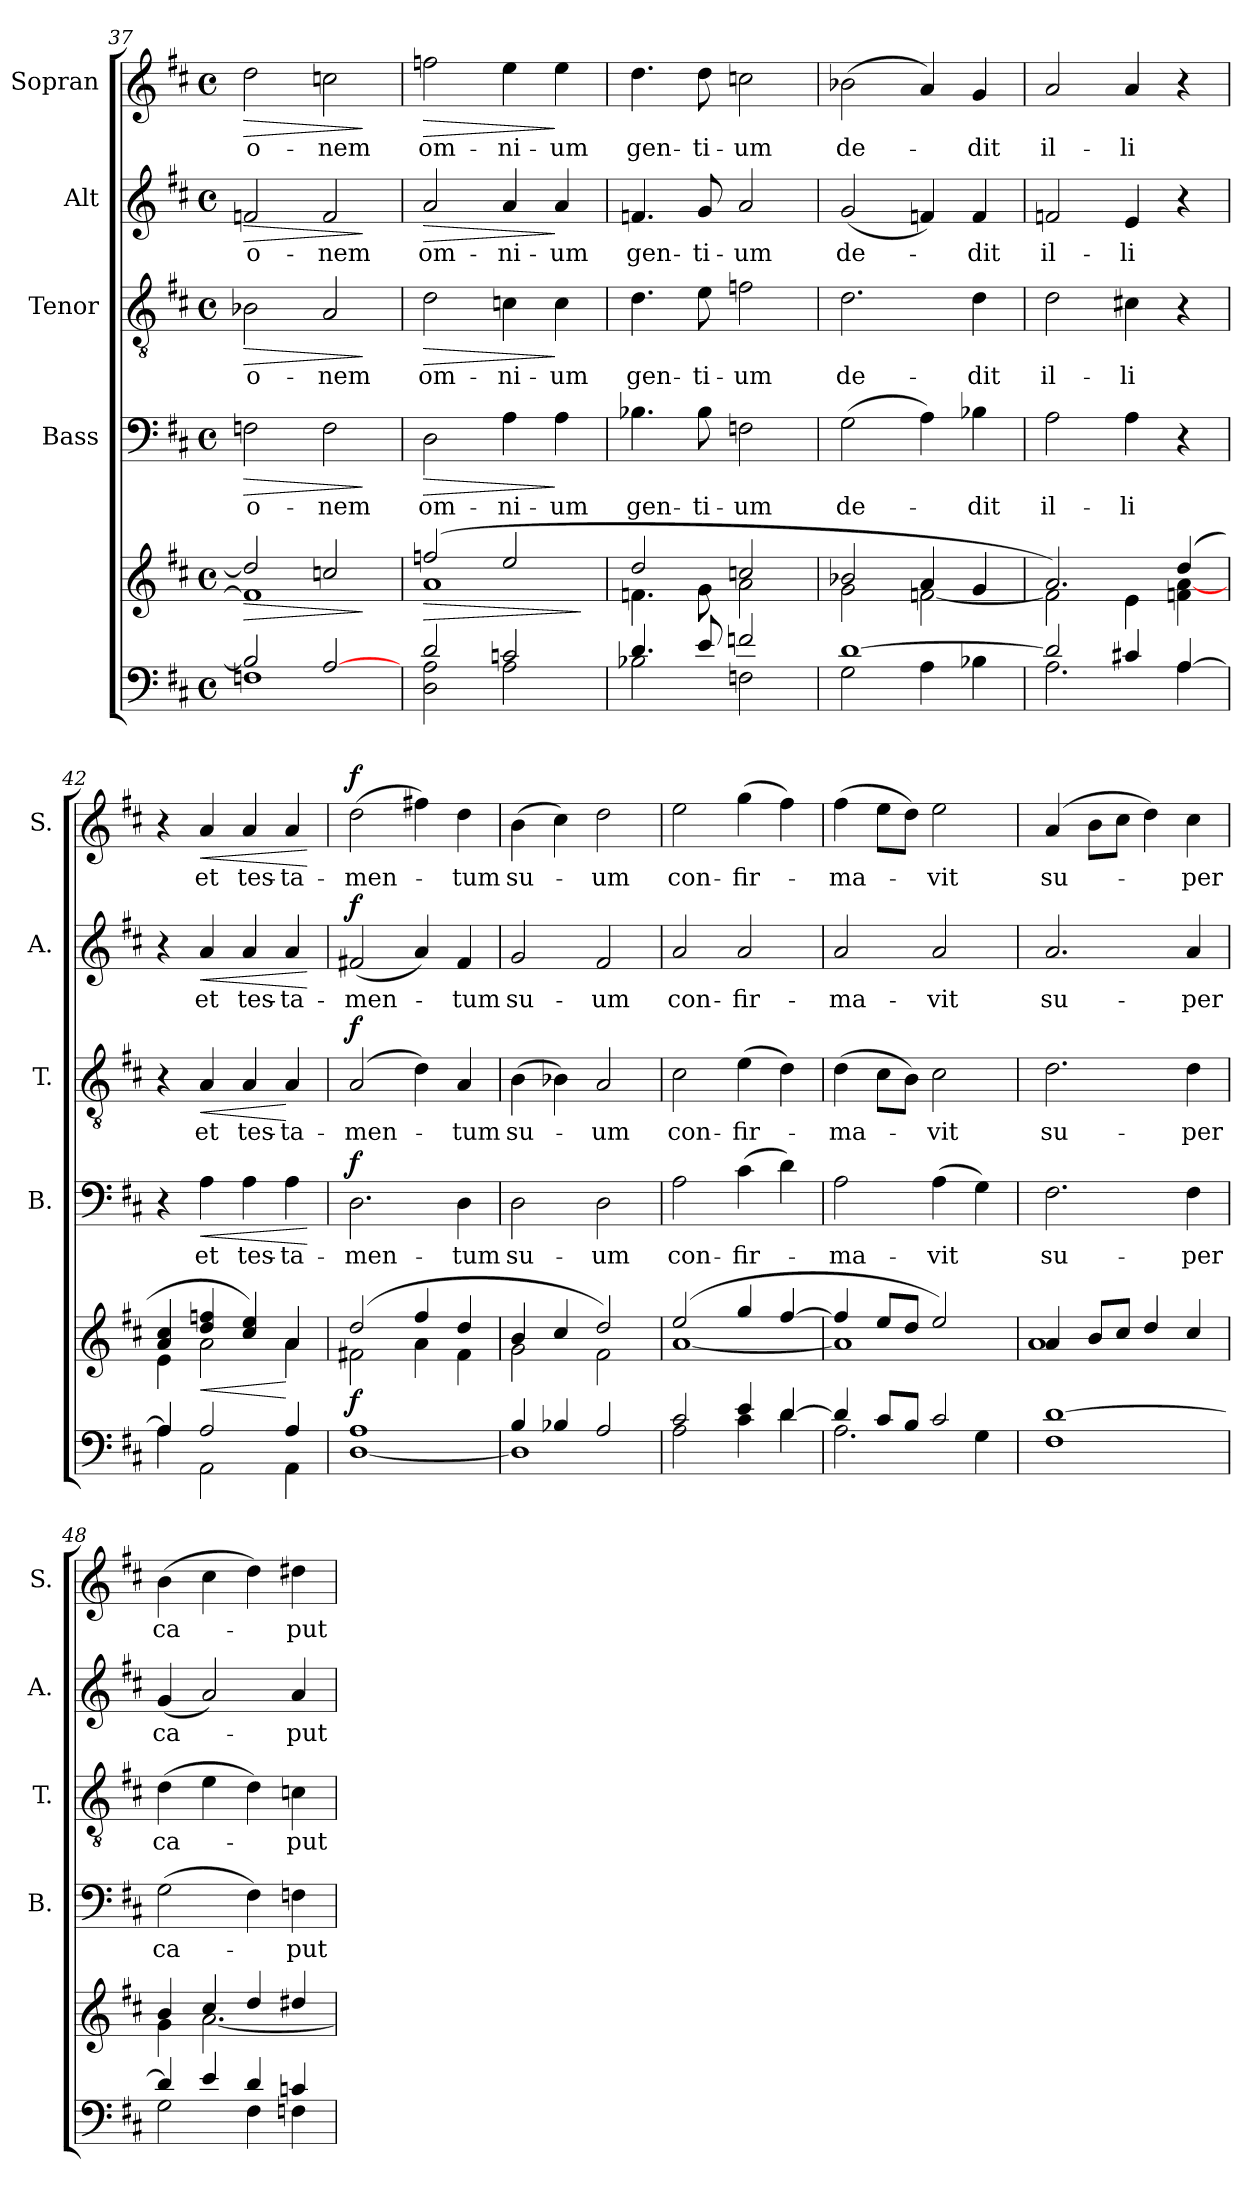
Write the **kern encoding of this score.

**kern	**kern	**dynam	**kern	**text	**dynam	**kern	**text	**dynam	**kern	**text	**dynam	**kern	**text	**dynam
*part5	*part5	*part5	*part4	*part4	*part4	*part3	*part3	*part3	*part2	*part2	*part2	*part1	*part1	*part1
*staff6	*staff5	*staff5/6	*staff4	*staff4	*staff4	*staff3	*staff3	*staff3	*staff2	*staff2	*staff2	*staff1	*staff1	*staff1
*	*	*	*I"Bass	*	*	*I"Tenor	*	*	*I"Alt	*	*	*I"Sopran	*	*
*	*	*	*I'B.	*	*	*I'T.	*	*	*I'A.	*	*	*I'S.	*	*
*clefF4	*clefG2	*	*clefF4	*	*	*clefGv2	*	*	*clefG2	*	*	*clefG2	*	*
*k[f#c#]	*k[f#c#]	*	*k[f#c#]	*	*	*k[f#c#]	*	*	*k[f#c#]	*	*	*k[f#c#]	*	*
*D:	*D:	*	*D:	*	*	*D:	*	*	*D:	*	*	*D:	*	*
*M4/4	*M4/4	*	*M4/4	*	*	*M4/4	*	*	*M4/4	*	*	*M4/4	*	*
*met(c)	*met(c)	*	*met(c)	*	*	*met(c)	*	*	*met(c)	*	*	*met(c)	*	*
=37	=37	=37	=37	=37	=37	=37	=37	=37	=37	=37	=37	=37	=37	=37
*^	*	*	*	*	*	*	*	*	*	*	*	*	*	*
!	!	!	!LO:HP:b	!	!LO:LY:b	!LO:HP:b	!	!LO:LY:b	!LO:HP:b	!	!LO:LY:b	!LO:HP:b	!	!LO:LY:b	!LO:HP:b
*	*	*^	*	*	*	*	*	*	*	*	*	*	*	*	*
2B-/]	1Fn	2dd/]	1f]	>	2Fn\	-o-	>	2B-X\	-o-	>	2fn/	-o-	>	2dd\	-o-	>
!	!	!	!	!	!	!LO:LY:b	!	!	!LO:LY:b	!	!	!LO:LY:b	!	!	!LO:LY:b	!
[>2A/	.	2ccn/	.	.	2F\	-nem	.	2A/	-nem	.	2f/	-nem	.	2ccn\	-nem	.
*v	*v	*	*	*	*	*	*	*	*	*	*	*	*	*	*	*
*	*v	*v	*	*	*	*	*	*	*	*	*	*	*	*	*
.	.	]	.	.	]	.	.	]	.	.	]	.	.	]
=38	=38	=38	=38	=38	=38	=38	=38	=38	=38	=38	=38	=38	=38	=38
*^	*	*	*	*	*	*	*	*	*	*	*	*	*	*
!	!	!	!LO:HP:b	!	!LO:LY:b	!LO:HP:b	!	!LO:LY:b	!LO:HP:b	!	!LO:LY:b	!LO:HP:b	!	!LO:LY:b	!LO:HP:b
*	*	*^	*	*	*	*	*	*	*	*	*	*	*	*	*
2d/	2D\ 2A\	(2ffn/	1a	>	2D\	om-	>	2d\	om-	>	2a/	om-	>	2ffn\	om-	>
!	!	!	!	!	!	!LO:LY:b	!	!	!LO:LY:b	!	!	!LO:LY:b	!	!	!LO:LY:b	!
2cn/	2A\	2ee/	.	.	4A\	-ni-	.	4cn\	-ni-	.	4a/	-ni-	.	4ee\	-ni-	.
!	!	!	!	!	!	!LO:LY:b	!	!	!LO:LY:b	!	!	!LO:LY:b	!	!	!LO:LY:b	!
.	.	.	.	.	4A\	-um	]	4c\	-um	]	4a/	-um	]	4ee\	-um	]
*v	*v	*	*	*	*	*	*	*	*	*	*	*	*	*	*	*
*	*v	*v	*	*	*	*	*	*	*	*	*	*	*	*	*
.	.	]	.	.	.	.	.	.	.	.	.	.	.	.
!!LO:LB:g=z
=39	=39	=39	=39	=39	=39	=39	=39	=39	=39	=39	=39	=39	=39	=39
*^	*^	*	*	*	*	*	*	*	*	*	*	*	*	*
!	!	!	!	!	!	!LO:LY:b	!	!	!LO:LY:b	!	!	!LO:LY:b	!	!	!LO:LY:b	!
4.d/	2B-X\	2dd/	4.fn\	.	4.B-X\	gen-	.	4.d\	gen-	.	4.fn/	gen-	.	4.dd\	gen-	.
!	!	!	!	!	!	!LO:LY:b	!	!	!LO:LY:b	!	!	!LO:LY:b	!	!	!LO:LY:b	!
8e/	.	.	8g\	.	8B-\	-ti-	.	8e\	-ti-	.	8g/	-ti-	.	8dd\	-ti-	.
!	!	!	!	!	!	!LO:LY:b	!	!	!LO:LY:b	!	!	!LO:LY:b	!	!	!LO:LY:b	!
2fn/	2Fn\	2ccn/	2a\	.	2Fn\	-um	.	2fn\	-um	.	2a/	-um	.	2ccn\	-um	.
=40	=40	=40	=40	=40	=40	=40	=40	=40	=40	=40	=40	=40	=40	=40	=40	=40
!	!	!	!	!	!	!LO:LY:b	!	!	!LO:LY:b	!	!	!LO:LY:b	!	!	!LO:LY:b	!
[>1d	2G\	2b-X/	2g\	.	(>2G\	de-	.	2.d\	de-	.	(<2g/	de-	.	(>2b-X\	de-	.
.	4A\	4a/	[<2fn\	.	4A\)	.	.	.	.	.	4fn/)	.	.	4a/)	.	.
!	!	!	!	!	!	!LO:LY:b	!	!	!LO:LY:b	!	!	!LO:LY:b	!	!	!LO:LY:b	!
.	4B-X\	4g/	.	.	4B-X\	-dit	.	4d\	-dit	.	4f/	-dit	.	4g/	-dit	.
=41	=41	=41	=41	=41	=41	=41	=41	=41	=41	=41	=41	=41	=41	=41	=41	=41
!	!	!	!	!	!	!LO:LY:b	!	!	!LO:LY:b	!	!	!LO:LY:b	!	!	!LO:LY:b	!
2d/]	2.A\	2.a/)	2f\]	.	2A\	il-	.	2d\	il-	.	2fn/	il-	.	2a/	il-	.
!	!	!	!	!	!	!LO:LY:b	!	!	!LO:LY:b	!	!	!LO:LY:b	!	!	!LO:LY:b	!
4c#X/	.	.	4e\	.	4A\	-li	.	4c#X\	-li	.	4e/	-li	.	4a/	-li	.
[>4A/	4A\	(4dd/	4fn\ [<4a\	.	4r	.	.	4r	.	.	4r	.	.	4r	.	.
=42	=42	=42	=42	=42	=42	=42	=42	=42	=42	=42	=42	=42	=42	=42	=42	=42
4A/]	4A\	4a/ 4cc#/	4e\	.	4r	.	.	4r	.	.	4r	.	.	4r	.	.
!	!	!	!	!LO:HP:b	!	!LO:LY:b	!LO:HP:b	!	!LO:LY:b	!LO:HP:b	!	!LO:LY:b	!LO:HP:b	!	!LO:LY:b	!LO:HP:b
2A/	2AA\	4dd/ 4ffn/	2a\	<	4A\	et	<	4A/	et	<	4a/	et	<	4a/	et	<
!	!	!	!	!	!	!LO:LY:b	!	!	!LO:LY:b	!	!	!LO:LY:b	!	!	!LO:LY:b	!
.	.	4cc#/ 4ee/)	.	.	4A\	tes-	.	4A/	tes-	.	4a/	tes-	.	4a/	tes-	.
!	!	!	!	!	!	!LO:LY:b	!	!	!LO:LY:b	!	!	!LO:LY:b	!	!	!LO:LY:b	!
4A/	4AA\	4a/	4a\	[	4A\	-ta-	.	4A/	-ta-	[	4a/	-ta-	.	4a/	-ta-	.
*v	*v	*	*	*	*	*	*	*	*	*	*	*	*	*	*	*
*	*v	*v	*	*	*	*	*	*	*	*	*	*	*	*	*
.	.	.	.	.	[	.	.	.	.	.	[	.	.	[
=43	=43	=43	=43	=43	=43	=43	=43	=43	=43	=43	=43	=43	=43	=43
*^	*^	*	*	*	*	*	*	*	*	*	*	*	*	*
!	!	!	!	!LO:DY:b	!	!LO:LY:b	!LO:DY:a	!	!LO:LY:b	!LO:DY:a	!	!LO:LY:b	!LO:DY:a	!	!LO:LY:b	!LO:DY:a
1A	[<1D	(2dd/	2f#X\	f	2.D\	-men-	f	(2A/	-men-	f	(<2f#X/	-men-	f	(>2dd\	-men-	f
.	.	4ff#/	4a\	.	.	.	.	4d\)	.	.	4a/)	.	.	4ff#X\)	.	.
!	!	!	!	!	!	!LO:LY:b	!	!	!LO:LY:b	!	!	!LO:LY:b	!	!	!LO:LY:b	!
.	.	4dd/	4f#\	.	4D\	-tum	.	4A/	-tum	.	4f#/	-tum	.	4dd\	-tum	.
=44	=44	=44	=44	=44	=44	=44	=44	=44	=44	=44	=44	=44	=44	=44	=44	=44
!	!	!	!	!	!	!LO:LY:b	!	!	!LO:LY:b	!	!	!LO:LY:b	!	!	!LO:LY:b	!
4B/	1D]	4b/	2g\	.	2D\	su-	.	(>4B\	su-	.	2g/	su-	.	(>4b\	su-	.
4B-X/	.	4cc#/	.	.	.	.	.	4B-X\)	.	.	.	.	.	4cc#\)	.	.
!	!	!	!	!	!	!LO:LY:b	!	!	!LO:LY:b	!	!	!LO:LY:b	!	!	!LO:LY:b	!
2A/	.	2dd/)	2f#\	.	2D\	-um	.	2A/	-um	.	2f#/	-um	.	2dd\	-um	.
!!LO:PB:g=z
=45	=45	=45	=45	=45	=45	=45	=45	=45	=45	=45	=45	=45	=45	=45	=45	=45
!	!	!	!	!	!	!LO:LY:b	!	!	!LO:LY:b	!	!	!LO:LY:b	!	!	!LO:LY:b	!
2c#/	2A\	(2ee/	[<1a	.	2A\	con-	.	2c#\	con-	.	2a/	con-	.	2ee\	con-	.
!	!	!	!	!	!	!LO:LY:b	!	!	!LO:LY:b	!	!	!LO:LY:b	!	!	!LO:LY:b	!
4e/	4c#\	4gg/	.	.	(>4c#\	-fir-	.	(>4e\	-fir-	.	2a/	-fir-	.	(>4gg\	-fir-	.
[>4d/	4d\	[>4ff#/	.	.	4d\)	.	.	4d\)	.	.	.	.	.	4ff#\)	.	.
=46	=46	=46	=46	=46	=46	=46	=46	=46	=46	=46	=46	=46	=46	=46	=46	=46
!	!	!	!	!	!	!LO:LY:b	!	!	!LO:LY:b	!	!	!LO:LY:b	!	!	!LO:LY:b	!
4d/]	2.A\	4ff#/]	1a]	.	2A\	-ma-	.	(>4d\	-ma-	.	2a/	-ma-	.	(>4ff#\	-ma-	.
8c#/L	.	8ee/L	.	.	.	.	.	8c#\L	.	.	.	.	.	8ee\L	.	.
8B/J	.	8dd/J	.	.	.	.	.	8B\J)	.	.	.	.	.	8dd\J)	.	.
!	!	!	!	!	!	!LO:LY:b	!	!	!LO:LY:b	!	!	!LO:LY:b	!	!	!LO:LY:b	!
2c#/	.	2ee/)	.	.	(>4A\	-vit	.	2c#\	-vit	.	2a/	-vit	.	2ee\	-vit	.
.	4G\	.	.	.	4G\)	.	.	.	.	.	.	.	.	.	.	.
=47	=47	=47	=47	=47	=47	=47	=47	=47	=47	=47	=47	=47	=47	=47	=47	=47
!	!	!	!	!	!	!LO:LY:b	!	!	!LO:LY:b	!	!	!LO:LY:b	!	!	!LO:LY:b	!
[>1d	1F#	4a/	1a	.	2.F#\	su-	.	2.d\	su-	.	2.a/	su-	.	(4a/	su-	.
.	.	8b/L	.	.	.	.	.	.	.	.	.	.	.	8b\L	.	.
.	.	8cc#/J	.	.	.	.	.	.	.	.	.	.	.	8cc#\J	.	.
.	.	4dd/	.	.	.	.	.	.	.	.	.	.	.	4dd\)	.	.
!	!	!	!	!	!	!LO:LY:b	!	!	!LO:LY:b	!	!	!LO:LY:b	!	!	!LO:LY:b	!
.	.	4cc#/	.	.	4F#\	-per	.	4d\	-per	.	4a/	-per	.	4cc#\	-per	.
=48	=48	=48	=48	=48	=48	=48	=48	=48	=48	=48	=48	=48	=48	=48	=48	=48
!	!	!	!	!	!	!LO:LY:b	!	!	!LO:LY:b	!	!	!LO:LY:b	!	!	!LO:LY:b	!
4d/]	2G\	4b/	4g\	.	(>2G\	ca-	.	(>4d\	ca-	.	(<4g/	ca-	.	(>4b\	ca-	.
4e/	.	4cc#/	[<2.a\	.	.	.	.	4e\	.	.	2a/)	.	.	4cc#\	.	.
4d/	4F#\	4dd/	.	.	4F#\)	.	.	4d\)	.	.	.	.	.	4dd\)	.	.
!	!	!	!	!	!	!LO:LY:b	!	!	!LO:LY:b	!	!	!LO:LY:b	!	!	!LO:LY:b	!
4cn/	4Fn\	4dd#X/	.	.	4Fn\	-put	.	4cn\	-put	.	4a/	-put	.	4dd#X\	-put	.
*v	*v	*	*	*	*	*	*	*	*	*	*	*	*	*	*	*
*	*v	*v	*	*	*	*	*	*	*	*	*	*	*	*	*
=	=	=	=	=	=	=	=	=	=	=	=	=	=	=
*-	*-	*-	*-	*-	*-	*-	*-	*-	*-	*-	*-	*-	*-	*-
